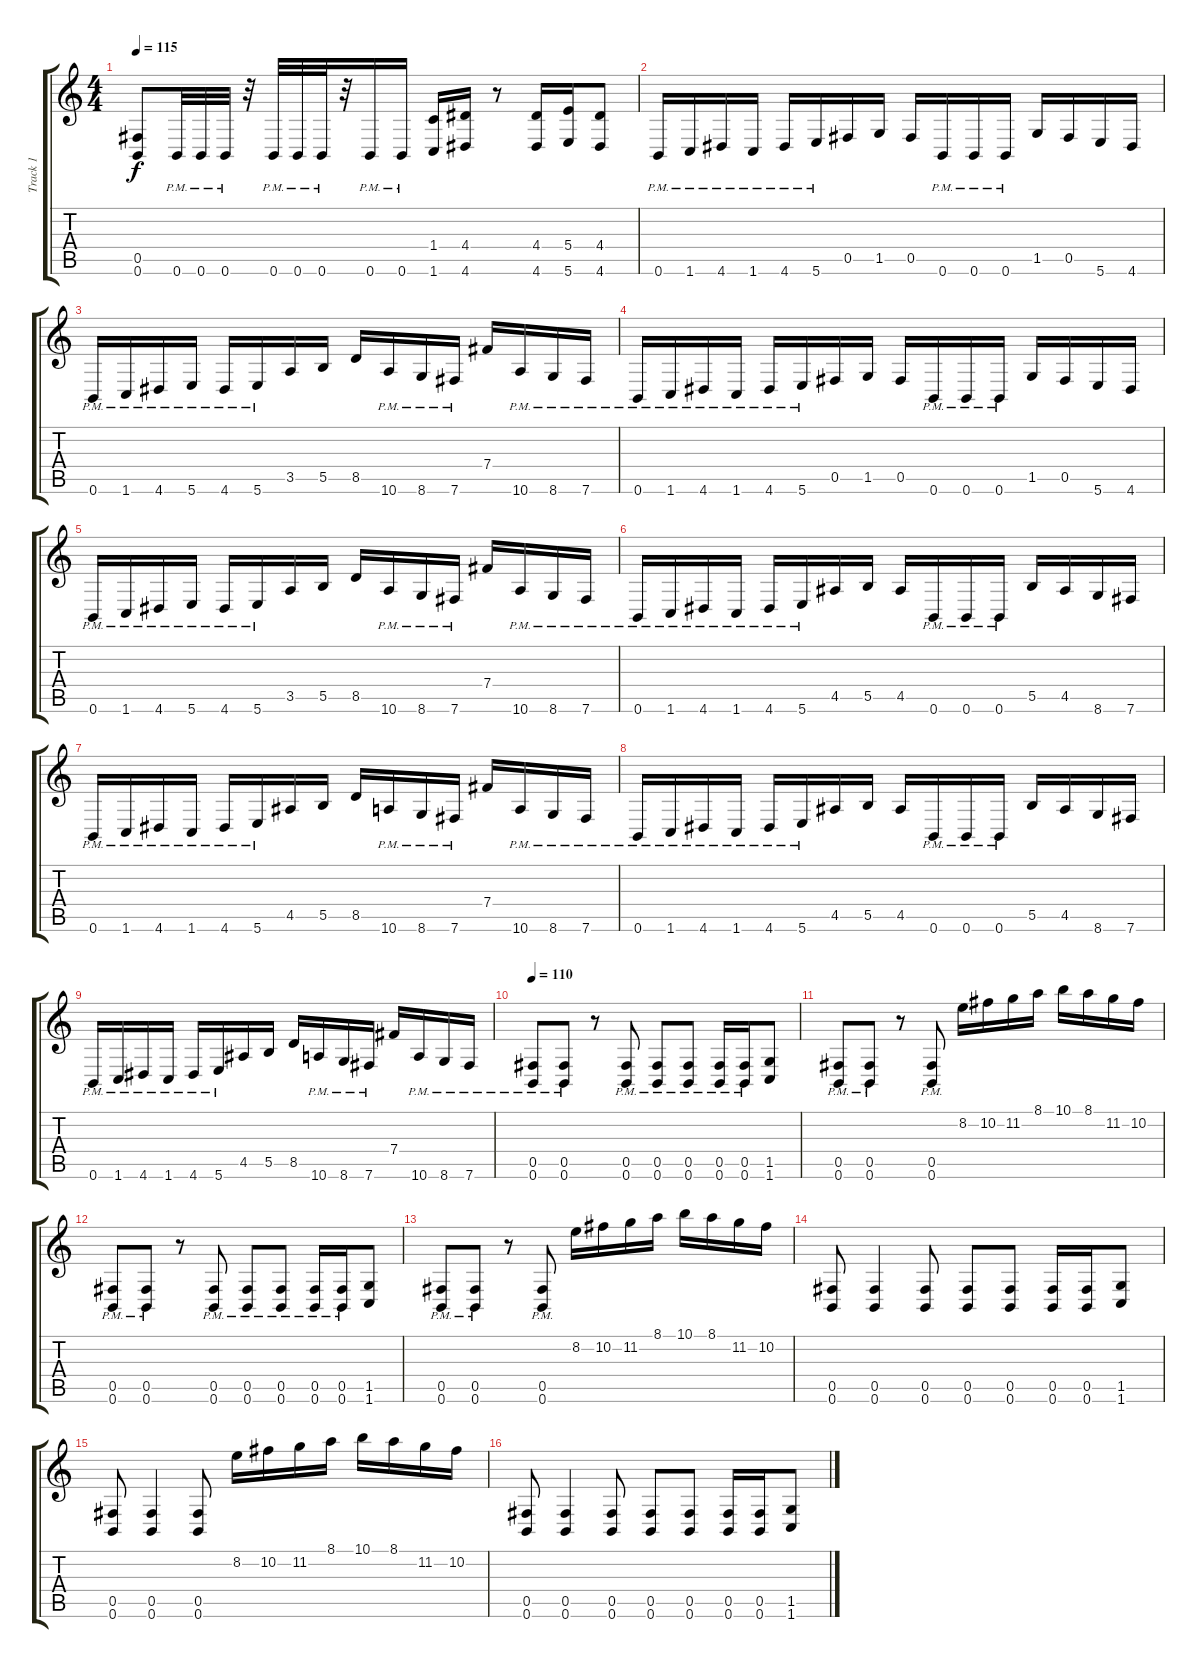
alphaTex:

\track ("Track 1" "Track 1") {instrument distortionguitar}
\staff {score tabs}
\tuning (Db4 Ab3 E3 B2 Gb2 B1) {hide}
\ts (4 4)
\tempo 115
\clef g2
\ks c
(0.5 0.6).8{dy f} 0.6{pm}.32 0.6{pm}.32 0.6{pm}.32 r.32 0.6{pm}.32 0.6{pm}.32 0.6{pm}.32 r.32 0.6{pm}.16 0.6{pm}.16 (1.4 1.6).16 (4.4 4.6).16 r.8 (4.4 4.6).16 (5.4 5.6).16 (4.4 4.6).8 |
0.6{pm}.16 1.6{pm}.16 4.6{pm}.16 1.6{pm}.16 4.6{pm}.16 5.6{pm}.16 0.5.16 1.5.16 0.5.16 0.6{pm}.16 0.6{pm}.16 0.6{pm}.16 1.5.16 0.5.16 5.6.16 4.6.16 |
0.6{pm}.16 1.6{pm}.16 4.6{pm}.16 5.6{pm}.16 4.6{pm}.16 5.6{pm}.16 3.5.16 5.5.16 8.5.16 10.6{pm}.16 8.6{pm}.16 7.6{pm}.16 7.4.16 10.6{pm}.16 8.6{pm}.16 7.6{pm}.16 |
0.6{pm}.16 1.6{pm}.16 4.6{pm}.16 1.6{pm}.16 4.6{pm}.16 5.6{pm}.16 0.5.16 1.5.16 0.5.16 0.6{pm}.16 0.6{pm}.16 0.6{pm}.16 1.5.16 0.5.16 5.6.16 4.6.16 |
0.6{pm}.16 1.6{pm}.16 4.6{pm}.16 5.6{pm}.16 4.6{pm}.16 5.6{pm}.16 3.5.16 5.5.16 8.5.16 10.6{pm}.16 8.6{pm}.16 7.6{pm}.16 7.4.16 10.6{pm}.16 8.6{pm}.16 7.6{pm}.16 |
0.6{pm}.16 1.6{pm}.16 4.6{pm}.16 1.6{pm}.16 4.6{pm}.16 5.6{pm}.16 4.5.16 5.5.16 4.5.16 0.6{pm}.16 0.6{pm}.16 0.6{pm}.16 5.5.16 4.5.16 8.6.16 7.6.16 |
0.6{pm}.16 1.6{pm}.16 4.6{pm}.16 1.6{pm}.16 4.6{pm}.16 5.6{pm}.16 4.5.16 5.5.16 8.5.16 10.6{pm}.16 8.6{pm}.16 7.6{pm}.16 7.4.16 10.6{pm}.16 8.6{pm}.16 7.6{pm}.16 |
0.6{pm}.16 1.6{pm}.16 4.6{pm}.16 1.6{pm}.16 4.6{pm}.16 5.6{pm}.16 4.5.16 5.5.16 4.5.16 0.6{pm}.16 0.6{pm}.16 0.6{pm}.16 5.5.16 4.5.16 8.6.16 7.6.16 |
0.6{pm}.16 1.6{pm}.16 4.6{pm}.16 1.6{pm}.16 4.6{pm}.16 5.6{pm}.16 4.5.16 5.5.16 8.5.16 10.6{pm}.16 8.6{pm}.16 7.6{pm}.16 7.4.16 10.6{pm}.16 8.6{pm}.16 7.6{pm}.16 |
\tempo 110
(0.5{pm} 0.6{pm}).8 (0.5{pm} 0.6{pm}).8 r.8 (0.5{pm} 0.6{pm}).8 (0.5{pm} 0.6{pm}).8 (0.5{pm} 0.6{pm}).8 (0.5{pm} 0.6{pm}).16 (0.5{pm} 0.6{pm}).16 (1.5 1.6).8 |
(0.5{pm} 0.6{pm}).8 (0.5{pm} 0.6{pm}).8 r.8 (0.5{pm} 0.6{pm}).8 8.2.16 10.2.16 11.2.16 8.1.16 10.1.16 8.1.16 11.2.16 10.2.16 |
(0.5{pm} 0.6{pm}).8 (0.5{pm} 0.6{pm}).8 r.8 (0.5{pm} 0.6{pm}).8 (0.5{pm} 0.6{pm}).8 (0.5{pm} 0.6{pm}).8 (0.5{pm} 0.6{pm}).16 (0.5{pm} 0.6{pm}).16 (1.5 1.6).8 |
(0.5{pm} 0.6{pm}).8 (0.5{pm} 0.6{pm}).8 r.8 (0.5{pm} 0.6{pm}).8 8.2.16 10.2.16 11.2.16 8.1.16 10.1.16 8.1.16 11.2.16 10.2.16 |
(0.5 0.6).8 (0.5 0.6).4 (0.5 0.6).8 (0.5 0.6).8 (0.5 0.6).8 (0.5 0.6).16 (0.5 0.6).16 (1.5 1.6).8 |
(0.5 0.6).8 (0.5 0.6).4 (0.5 0.6).8 8.2.16 10.2.16 11.2.16 8.1.16 10.1.16 8.1.16 11.2.16 10.2.16 |
(0.5 0.6).8 (0.5 0.6).4 (0.5 0.6).8 (0.5 0.6).8 (0.5 0.6).8 (0.5 0.6).16 (0.5 0.6).16 (1.5 1.6).8
